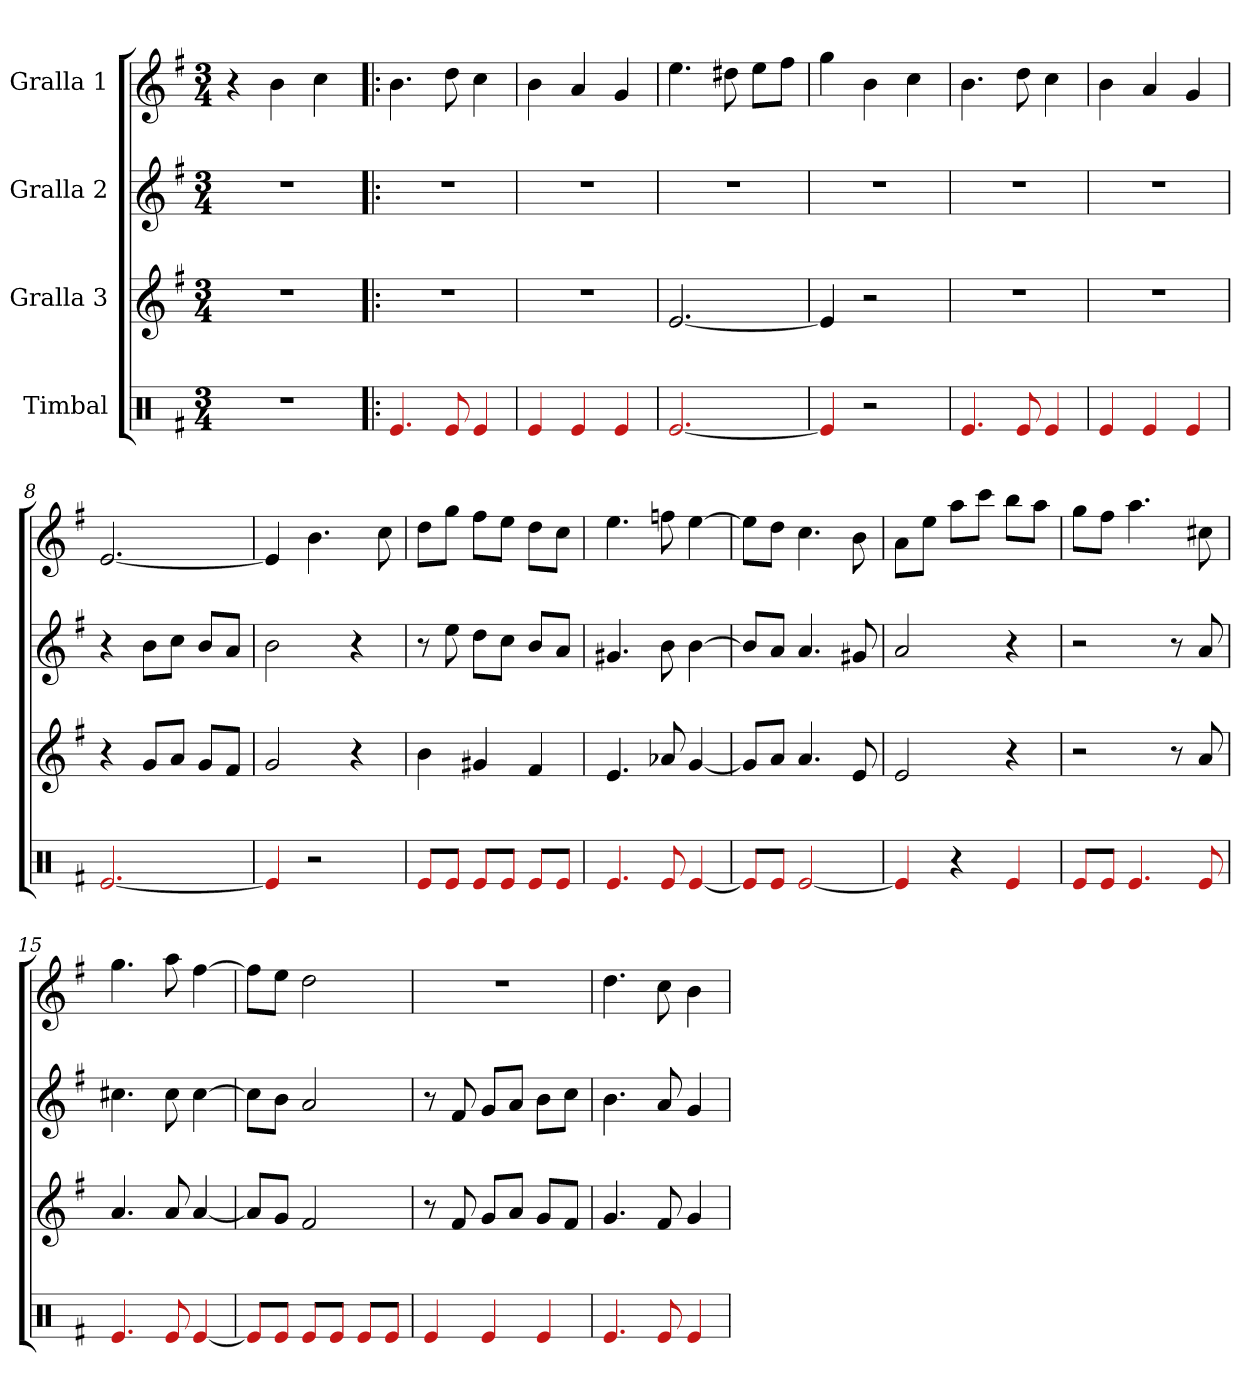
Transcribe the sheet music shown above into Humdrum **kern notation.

**kern	**kern	**kern	**kern
*part4	*part3	*part2	*part1
*staff4	*staff3	*staff2	*staff1
*I"Timbal	*I"Gralla 3	*I"Gralla 2	*I"Gralla 1
*clefX	*clefG2	*clefG2	*clefG2
*k[f#]	*k[f#]	*k[f#]	*k[f#]
*M3/4	*M3/4	*M3/4	*M3/4
=1	=1	=1	=1
2.r	2.r	2.r	4r
.	.	.	4b
.	.	.	4cc
=2!|:	=2!|:	=2!|:	=2!|:
4.e	2.r	2.r	4.b
8e	.	.	8dd
4e	.	.	4cc
=3	=3	=3	=3
4e	2.r	2.r	4b
4e	.	.	4a
4e	.	.	4g
=4	=4	=4	=4
[2.e	[2.e	2.r	4.ee
.	.	.	8dd#
.	.	.	8ee\L
.	.	.	8ff#\J
=5	=5	=5	=5
4e]	4e]	2.r	4gg
2r	2r	.	4b
.	.	.	4cc
=6	=6	=6	=6
4.e	2.r	2.r	4.b
8e	.	.	8dd
4e	.	.	4cc
=7	=7	=7	=7
4e	2.r	2.r	4b
4e	.	.	4a
4e	.	.	4g
=8	=8	=8	=8
[2.e	4r	4r	[2.e
.	8g/L	8b\L	.
.	8a/J	8cc\J	.
.	8g/L	8b/L	.
.	8f#/J	8a/J	.
=9	=9	=9	=9
4e]	2g	2b	4e]
2r	.	.	4.b
.	4r	4r	.
.	.	.	8cc
=10	=10	=10	=10
8e/L	4b	8r	8dd\L
8e/J	.	8ee	8gg\J
8e/L	4g#	8dd\L	8ff#\L
8e/J	.	8cc\J	8ee\J
8e/L	4f#	8b/L	8dd\L
8e/J	.	8a/J	8cc\J
=11	=11	=11	=11
4.e	4.e	4.g#	4.ee
8e	8a-	8b	8ff
[4e	[4g	[4b	[4ee
=12	=12	=12	=12
8e/L]	8g/L]	8b/L]	8ee\L]
8e/J	8a/J	8a/J	8dd\J
[2e	4.a	4.a	4.cc
.	8e	8g#	8b
=13	=13	=13	=13
4e]	2e	2a	8a\L
.	.	.	8ee\J
4r	.	.	8aa\L
.	.	.	8ccc\J
4e	4r	4r	8bb\L
.	.	.	8aa\J
=14	=14	=14	=14
8e/L	2r	2r	8gg\L
8e/J	.	.	8ff#\J
4.e	.	.	4.aa
.	8r	8r	.
8e	8a	8a	8cc#
=15	=15	=15	=15
4.e	4.a	4.cc#	4.gg
8e	8a	8cc#	8aa
[4e	[4a	[4cc#	[4ff#
=16	=16	=16	=16
8e/L]	8a/L]	8cc#\L]	8ff#\L]
8e/J	8g/J	8b\J	8ee\J
8e/L	2f#	2a	2dd
8e/J	.	.	.
8e/L	.	.	.
8e/J	.	.	.
=17	=17	=17	=17
4e	8r	8r	2.r
.	8f#	8f#	.
4e	8g/L	8g/L	.
.	8a/J	8a/J	.
4e	8g/L	8b\L	.
.	8f#/J	8cc\J	.
=18	=18	=18	=18
4.e	4.g	4.b	4.dd
8e	8f#	8a	8cc
4e	4g	4g	4b
=	=	=	=
*-	*-	*-	*-
